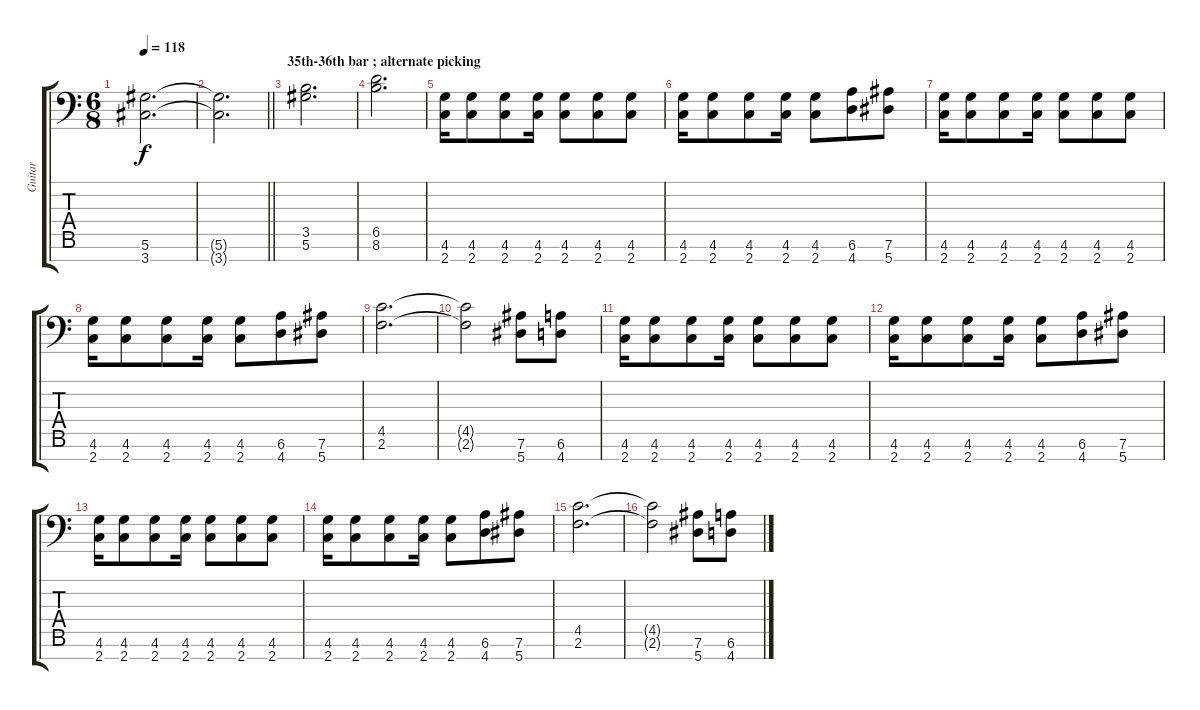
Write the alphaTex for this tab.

\track ("Guitar" "Guitar") {instrument distortionguitar}
\staff {score tabs}
\tuning (Eb4 Bb3 Gb3 Db3 Ab2 Eb2 Bb1) {hide}
\ts (6 8)
\tempo 118
\clef f4
\ks c
(5.6 3.7).2{d dy f} |
\barLineRight lightlight
(5.6{t} 3.7{t}).2{d} |
\section ("" "35th-36th bar ; alternate picking")
(3.5 5.6).2{d} |
(6.5 8.6).2{d} |
(4.6 2.7).16 (4.6 2.7).8 (4.6 2.7).8 (4.6 2.7).16 (4.6 2.7).8 (4.6 2.7).8 (4.6 2.7).8 |
(4.6 2.7).16 (4.6 2.7).8 (4.6 2.7).8 (4.6 2.7).16 (4.6 2.7).8 (6.6 4.7).8 (7.6 5.7).8 |
(4.6 2.7).16 (4.6 2.7).8 (4.6 2.7).8 (4.6 2.7).16 (4.6 2.7).8 (4.6 2.7).8 (4.6 2.7).8 |
(4.6 2.7).16 (4.6 2.7).8 (4.6 2.7).8 (4.6 2.7).16 (4.6 2.7).8 (6.6 4.7).8 (7.6 5.7).8 |
(4.5 2.6).2{d} |
(4.5{t} 2.6{t}).2 (7.6 5.7).8 (6.6 4.7).8 |
(4.6 2.7).16 (4.6 2.7).8 (4.6 2.7).8 (4.6 2.7).16 (4.6 2.7).8 (4.6 2.7).8 (4.6 2.7).8 |
(4.6 2.7).16 (4.6 2.7).8 (4.6 2.7).8 (4.6 2.7).16 (4.6 2.7).8 (6.6 4.7).8 (7.6 5.7).8 |
(4.6 2.7).16 (4.6 2.7).8 (4.6 2.7).8 (4.6 2.7).16 (4.6 2.7).8 (4.6 2.7).8 (4.6 2.7).8 |
(4.6 2.7).16 (4.6 2.7).8 (4.6 2.7).8 (4.6 2.7).16 (4.6 2.7).8 (6.6 4.7).8 (7.6 5.7).8 |
(4.5 2.6).2{d} |
(4.5{t} 2.6{t}).2 (7.6 5.7).8 (6.6 4.7).8
